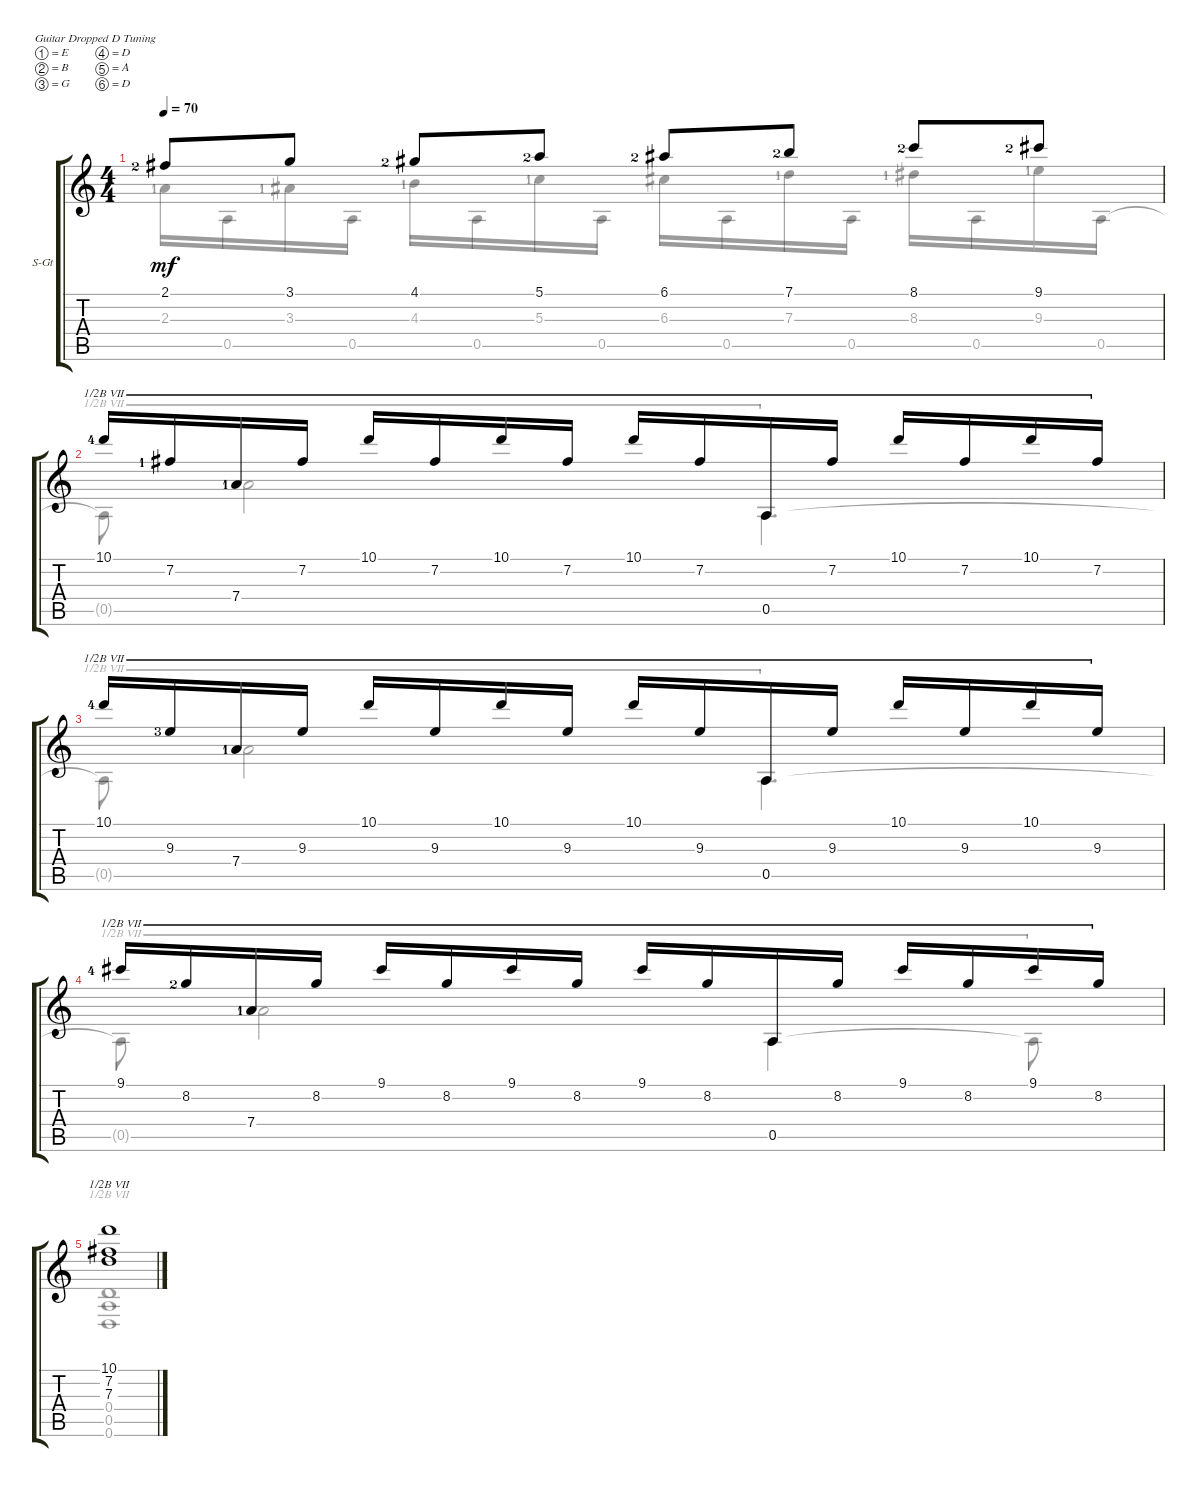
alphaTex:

\defaultSystemsLayout 4
\bracketExtendMode groupsimilarinstruments
\firstSystemTrackNameOrientation horizontal
\otherSystemsTrackNameOrientation horizontal
\track ("Steel Guitar" "S-Gt") {instrument acousticguitarsteel}
\staff {score tabs}
\tuning (E4 B3 G3 D3 A2 D2)
\voice
\ts (4 4)
\tempo 70
\clef g2
\ks c
2.1{lf 3}.8{dy mf} 3.1.8 4.1{lf 3}.8 5.1{lf 3}.8 6.1{lf 3}.8 7.1{lf 3}.8 8.1{lf 3}.8 9.1{lf 3}.8 |
10.1{lf 5}.16{barre (7 half)} 7.2{lf 2}.16{barre (7 half)} 7.4{lf 2}.16{barre (7 half)} 7.2.16{barre (7 half)} 10.1.16{barre (7 half)} 7.2.16{barre (7 half)} 10.1.16{barre (7 half)} 7.2.16{barre (7 half)} 10.1.16{barre (7 half)} 7.2.16{barre (7 half)} 0.5.16{barre (7 half)} 7.2.16{barre (7 half)} 10.1.16{barre (7 half)} 7.2.16{barre (7 half)} 10.1.16{barre (7 half)} 7.2.16{barre (7 half)} |
10.1{lf 5}.16{barre (7 half)} 9.3{lf 4}.16{barre (7 half)} 7.4{lf 2}.16{barre (7 half)} 9.3.16{barre (7 half)} 10.1.16{barre (7 half)} 9.3.16{barre (7 half)} 10.1.16{barre (7 half)} 9.3.16{barre (7 half)} 10.1.16{barre (7 half)} 9.3.16{barre (7 half)} 0.5.16{barre (7 half)} 9.3.16{barre (7 half)} 10.1.16{barre (7 half)} 9.3.16{barre (7 half)} 10.1.16{barre (7 half)} 9.3.16{barre (7 half)} |
9.1{lf 5}.16{barre (7 half)} 8.2{lf 3}.16{barre (7 half)} 7.4{lf 2}.16{barre (7 half)} 8.2.16{barre (7 half)} 9.1.16{barre (7 half)} 8.2.16{barre (7 half)} 9.1.16{barre (7 half)} 8.2.16{barre (7 half)} 9.1.16{barre (7 half)} 8.2.16{barre (7 half)} 0.5.16{barre (7 half)} 8.2.16{barre (7 half)} 9.1.16{barre (7 half)} 8.2.16{barre (7 half)} 9.1.16{barre (7 half)} 8.2.16{barre (7 half)} |
(7.3 7.2 10.1).1{barre (7 half)}
\voice
\clef g2
\ottava regular
\simile none
\ks c
2.3{lf 2}.16{dy mf} 0.5.16 3.3{lf 2}.16 0.5.16 4.3{lf 2}.16 0.5.16 5.3{lf 2}.16 0.5.16 6.3.16 0.5.16 7.3{lf 2}.16 0.5.16 8.3{lf 2}.16 0.5.16 9.3{lf 2}.16 0.5.16 |
0.5{t}.8{barre (7 half)} 7.4{lf 2}.2{barre (7 half)} 0.5.4{d barre (7 half)} |
0.5{t}.8{barre (7 half)} 7.4{lf 2}.2{barre (7 half)} 0.5.4{d barre (7 half)} |
0.5{t}.8{barre (7 half)} 7.4{lf 2}.2{barre (7 half)} 0.5.4{barre (7 half)} 0.5{t}.8{barre (7 half)} |
(0.5 0.4 0.6).1{barre (7 half)}
